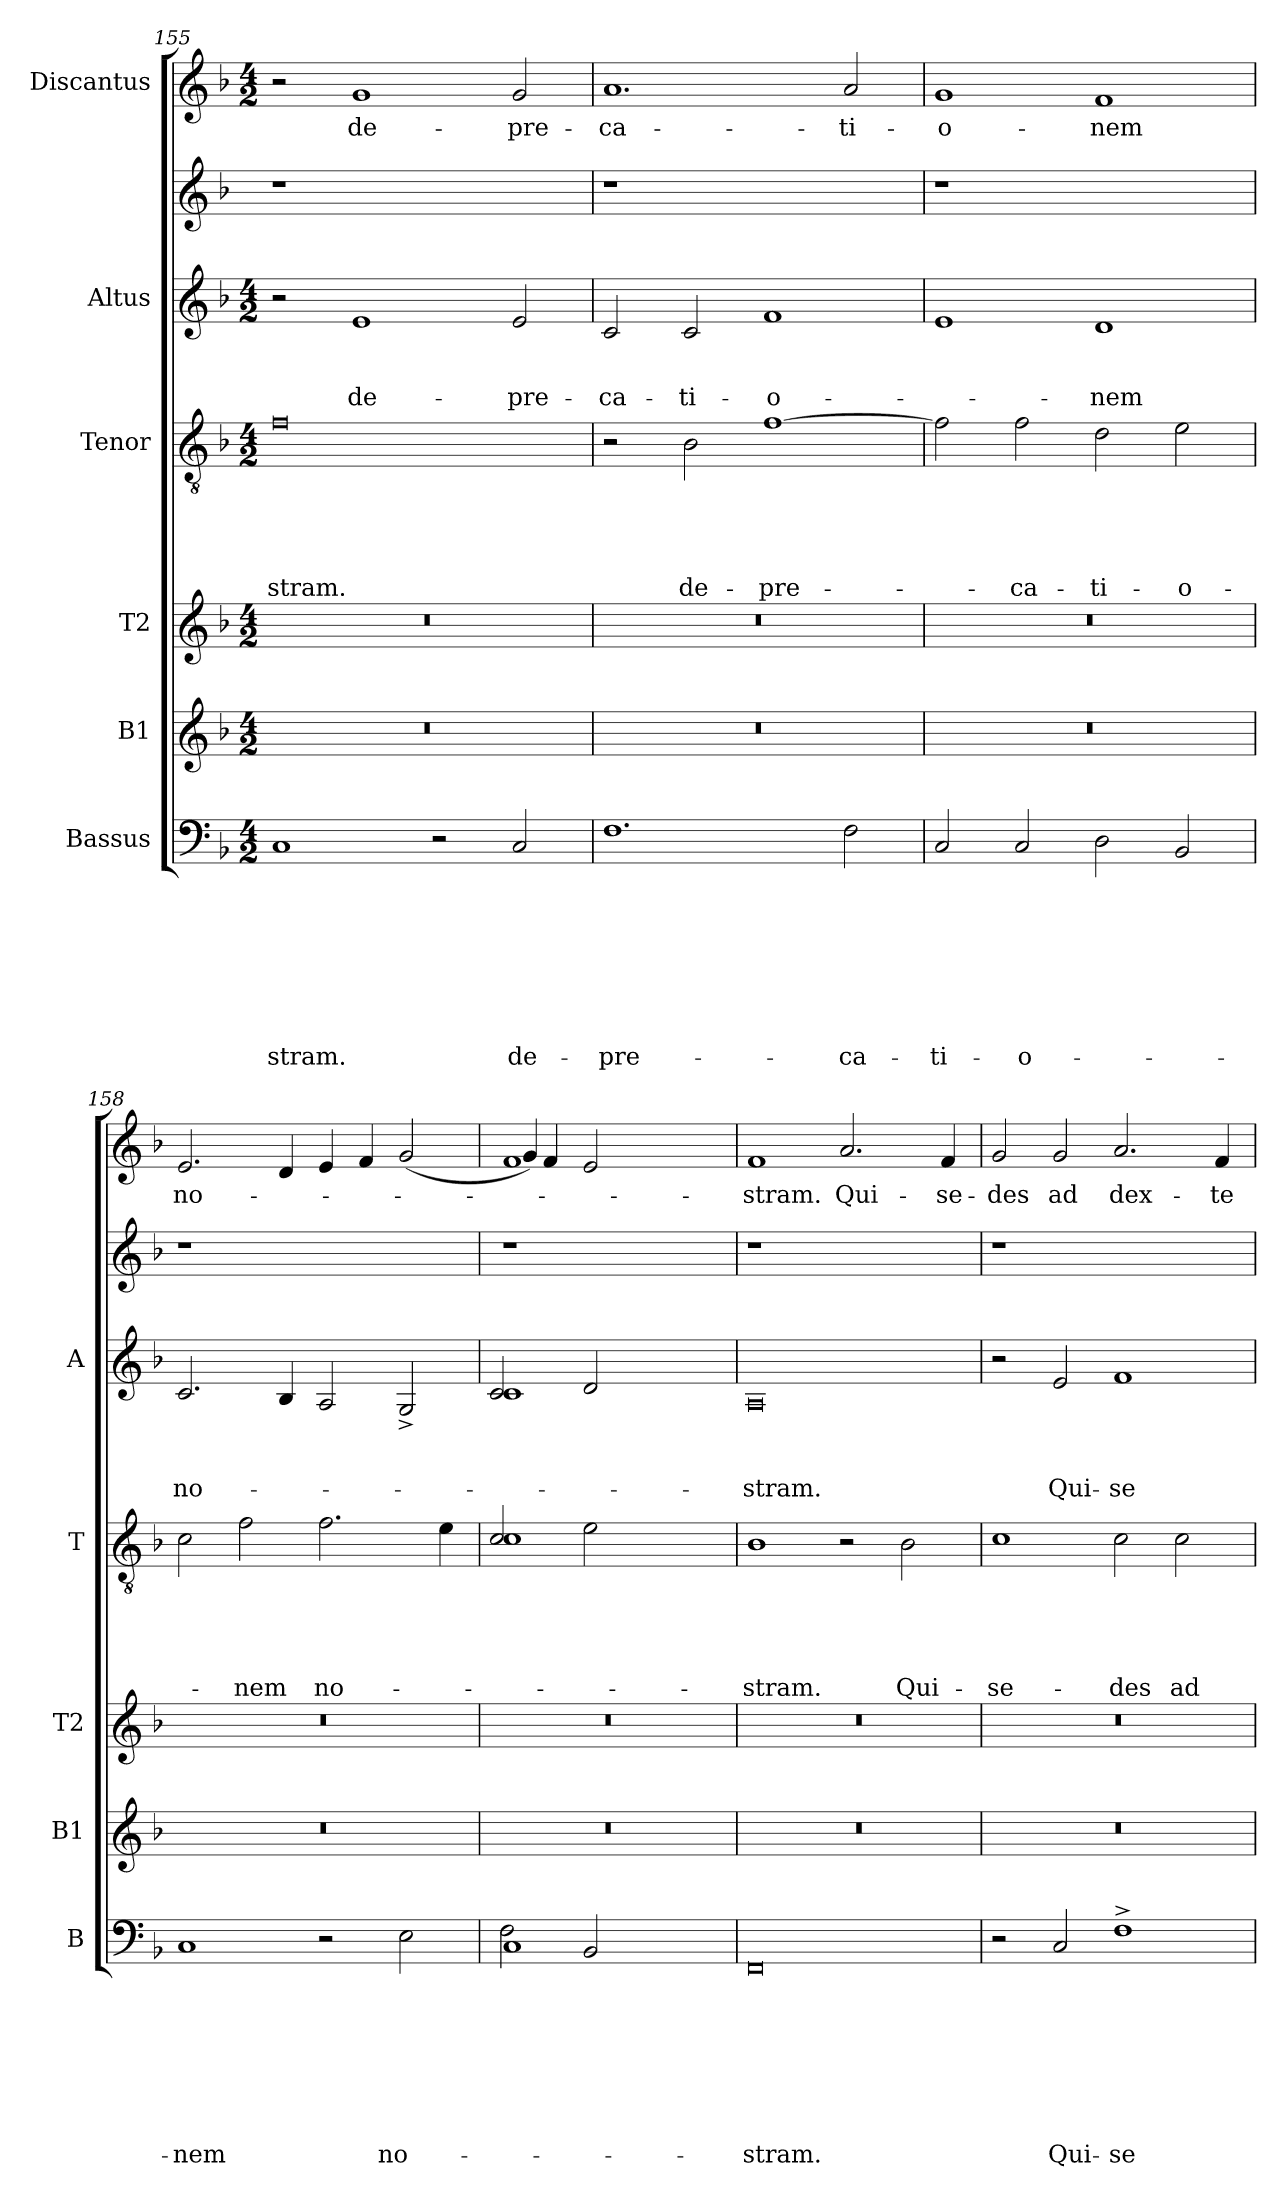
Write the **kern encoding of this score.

**kern	**text	**text	**text	**text	**text	**text	**text	**text	**kern	**kern	**kern	**text	**text	**text	**text	**text	**kern	**text	**text	**text	**kern	**kern	**text
*part7	*part7	*part7	*part7	*part7	*part7	*part7	*part7	*part7	*part6	*part5	*part4	*part4	*part4	*part4	*part4	*part4	*part3	*part3	*part3	*part3	*part2	*part1	*part1
*staff7	*staff7	*staff7	*staff7	*staff7	*staff7	*staff7	*staff7	*staff7	*staff6	*staff5	*staff4	*staff4	*staff4	*staff4	*staff4	*staff4	*staff3	*staff3	*staff3	*staff3	*staff2	*staff1	*staff1
*I"Bassus	*	*	*	*	*	*	*	*	*I"B1	*I"T2	*I"Tenor	*	*	*	*	*	*I"Altus	*	*	*	*	*I"Discantus	*
*I'B	*	*	*	*	*	*	*	*	*I'B1	*I'T2	*I'T	*	*	*	*	*	*I'A	*	*	*	*	*	*
*clefF4	*	*	*	*	*	*	*	*	*clefG2	*clefG2	*clefGv2	*	*	*	*	*	*clefG2	*	*	*	*clefG2	*clefG2	*
*k[b-]	*	*	*	*	*	*	*	*	*k[b-]	*k[b-]	*k[b-]	*	*	*	*	*	*k[b-]	*	*	*	*k[b-]	*k[b-]	*
*F:	*	*	*	*	*	*	*	*	*F:	*F:	*F:	*	*	*	*	*	*F:	*	*	*	*F:	*F:	*
*M4/2	*	*	*	*	*	*	*	*	*M4/2	*M4/2	*M4/2	*	*	*	*	*	*M4/2	*	*	*	*	*M4/2	*
=155	=155	=155	=155	=155	=155	=155	=155	=155	=155	=155	=155	=155	=155	=155	=155	=155	=155	=155	=155	=155	=155	=155	=155
!	!	!	!	!	!	!	!	!LO:LY:b	!	!	!	!	!	!	!	!LO:LY:b	!	!	!	!	!	!	!
1C	.	.	.	.	.	.	.	stram.	0r	0r	0f	.	.	.	.	-stram.	2r	.	.	.	1r	2r	.
!	!	!	!	!	!	!	!	!	!	!	!	!	!	!	!	!	!	!	!	!LO:LY:b	!	!	!LO:LY:b
.	.	.	.	.	.	.	.	.	.	.	.	.	.	.	.	.	1e	.	.	de-	.	1g	de-
2r	.	.	.	.	.	.	.	.	.	.	.	.	.	.	.	.	.	.	.	.	1ryy	.	.
!	!	!	!	!	!	!	!	!LO:LY:b	!	!	!	!	!	!	!	!	!	!	!	!LO:LY:b	!	!	!LO:LY:b
2C/	.	.	.	.	.	.	.	de-	.	.	.	.	.	.	.	.	2e/	.	.	-pre-	.	2g/	-pre-
=156	=156	=156	=156	=156	=156	=156	=156	=156	=156	=156	=156	=156	=156	=156	=156	=156	=156	=156	=156	=156	=156	=156	=156
!	!	!	!	!	!	!	!	!LO:LY:b	!	!	!	!	!	!	!	!	!	!	!	!LO:LY:b	!	!	!LO:LY:b
1.F	.	.	.	.	.	.	.	-pre-	0r	0r	2r	.	.	.	.	.	2c/	.	.	-ca-	1r	1.a	-ca-
!	!	!	!	!	!	!	!	!	!	!	!	!	!	!	!	!LO:LY:b	!	!	!	!LO:LY:b	!	!	!
.	.	.	.	.	.	.	.	.	.	.	2B-\	.	.	.	.	de-	2c/	.	.	-ti-	.	.	.
!	!	!	!	!	!	!	!	!	!	!	!	!	!	!	!	!LO:LY:b:rj	!	!	!	!LO:LY:b:rj	!	!	!
.	.	.	.	.	.	.	.	.	.	.	[>1f	.	.	.	.	-pre-	1f	.	.	-o-	1ryy	.	.
!	!	!	!	!	!	!	!	!LO:LY:b	!	!	!	!	!	!	!	!	!	!	!	!	!	!	!LO:LY:b
2F\	.	.	.	.	.	.	.	-ca-	.	.	.	.	.	.	.	.	.	.	.	.	.	2a/	-ti-
=157	=157	=157	=157	=157	=157	=157	=157	=157	=157	=157	=157	=157	=157	=157	=157	=157	=157	=157	=157	=157	=157	=157	=157
!	!	!	!	!	!	!	!	!LO:LY:b	!	!	!	!	!	!	!	!	!	!	!	!	!	!	!LO:LY:b:rj
2C/	.	.	.	.	.	.	.	-ti-	0r	0r	2f\]	.	.	.	.	.	1e	.	.	.	1r	1g	-o-
!	!	!	!	!	!	!	!	!LO:LY:b	!	!	!	!	!	!	!	!LO:LY:b	!	!	!	!	!	!	!
2C/	.	.	.	.	.	.	.	-o-	.	.	2f\	.	.	.	.	-ca-	.	.	.	.	.	.	.
!	!	!	!	!	!	!	!	!	!	!	!	!	!	!	!	!LO:LY:b	!	!	!	!LO:LY:b	!	!	!LO:LY:b
2D\	.	.	.	.	.	.	.	.	.	.	2d\	.	.	.	.	-ti-	1d	.	.	-nem	1ryy	1f	-nem
!	!	!	!	!	!	!	!	!	!	!	!	!	!	!	!	!LO:LY:b	!	!	!	!	!	!	!
2BB-/	.	.	.	.	.	.	.	.	.	.	2e\	.	.	.	.	-o-	.	.	.	.	.	.	.
=158	=158	=158	=158	=158	=158	=158	=158	=158	=158	=158	=158	=158	=158	=158	=158	=158	=158	=158	=158	=158	=158	=158	=158
!	!	!	!	!	!	!	!	!LO:LY:b	!	!	!	!	!	!	!	!	!	!	!	!LO:LY:b	!	!	!LO:LY:b
1C	.	.	.	.	.	.	.	-nem	0r	0r	2c\	.	.	.	.	.	2.c/	.	.	no-	1r	2.e/	no-
!	!	!	!	!	!	!	!	!	!	!	!	!	!	!	!	!LO:LY:b	!	!	!	!	!	!	!
.	.	.	.	.	.	.	.	.	.	.	2f\	.	.	.	.	-nem	.	.	.	.	.	.	.
.	.	.	.	.	.	.	.	.	.	.	.	.	.	.	.	.	4B-/	.	.	.	.	4d/	.
!	!	!	!	!	!	!	!	!	!	!	!	!	!	!	!	!LO:LY:b	!	!	!	!	!	!	!
2r	.	.	.	.	.	.	.	.	.	.	2.f\	.	.	.	.	no-	2A/	.	.	.	1ryy	4e/	.
.	.	.	.	.	.	.	.	.	.	.	.	.	.	.	.	.	.	.	.	.	.	4f/	.
!	!	!	!	!	!	!	!	!LO:LY:b	!	!	!	!	!	!	!	!	!	!	!	!	!	!	!
2E\	.	.	.	.	.	.	.	no-	.	.	.	.	.	.	.	.	2G^</	.	.	.	.	(<2g/	.
.	.	.	.	.	.	.	.	.	.	.	4e\	.	.	.	.	.	.	.	.	.	.	.	.
=159	=159	=159	=159	=159	=159	=159	=159	=159	=159	=159	=159	=159	=159	=159	=159	=159	=159	=159	=159	=159	=159	=159	=159
*^	*	*	*	*	*	*	*	*	*	*	*^	*	*	*	*	*	*^	*	*	*	*	*^	*
1C	2F\	.	.	.	.	.	.	.	.	0r	0r	1c	2c/	.	.	.	.	.	1c	2c/	.	.	.	1r	1f	4g/)	.
.	.	.	.	.	.	.	.	.	.	.	.	.	.	.	.	.	.	.	.	.	.	.	.	.	.	4f/	.
.	2BB-/	.	.	.	.	.	.	.	.	.	.	.	2e\	.	.	.	.	.	.	2d/	.	.	.	.	.	2e/	.
1ryy	1ryy	.	.	.	.	.	.	.	.	.	.	1ryy	1ryy	.	.	.	.	.	1ryy	1ryy	.	.	.	1ryy	1ryy	1ryy	.
=160	=160	=160	=160	=160	=160	=160	=160	=160	=160	=160	=160	=160	=160	=160	=160	=160	=160	=160	=160	=160	=160	=160	=160	=160	=160	=160	=160
!	!	!	!	!	!	!	!	!	!LO:LY:b	!	!	!	!	!	!	!	!	!LO:LY:b	!	!	!	!	!LO:LY:b	!	!	!	!LO:LY:b
*	*	*	*	*	*	*	*	*	*	*	*	*v	*v	*	*	*	*	*	*	*	*	*	*	*	*v	*v	*
*v	*v	*	*	*	*	*	*	*	*	*	*	*	*	*	*	*	*	*v	*v	*	*	*	*	*	*
0FF	.	.	.	.	.	.	.	-stram.	0r	0r	1B-	.	.	.	.	-stram.	0A	.	.	-stram.	1r	1f	-stram.
!	!	!	!	!	!	!	!	!	!	!	!	!	!	!	!	!	!	!	!	!	!	!	!LO:LY:b
.	.	.	.	.	.	.	.	.	.	.	2r	.	.	.	.	.	.	.	.	.	1ryy	2.a/	Qui-
!	!	!	!	!	!	!	!	!	!	!	!	!	!	!	!	!LO:LY:b	!	!	!	!	!	!	!
.	.	.	.	.	.	.	.	.	.	.	2B-\	.	.	.	.	Qui-	.	.	.	.	.	.	.
!	!	!	!	!	!	!	!	!	!	!	!	!	!	!	!	!	!	!	!	!	!	!	!LO:LY:b
.	.	.	.	.	.	.	.	.	.	.	.	.	.	.	.	.	.	.	.	.	.	4f/	-se-
!!LO:PB:g=z
=161	=161	=161	=161	=161	=161	=161	=161	=161	=161	=161	=161	=161	=161	=161	=161	=161	=161	=161	=161	=161	=161	=161	=161
!	!	!	!	!	!	!	!	!	!	!	!	!	!	!	!	!LO:LY:b	!	!	!	!	!	!	!LO:LY:b
2r	.	.	.	.	.	.	.	.	0r	0r	1c	.	.	.	.	-se-	2r	.	.	.	1r	2g/	-des
!	!	!	!	!	!	!	!	!LO:LY:b	!	!	!	!	!	!	!	!	!	!	!	!LO:LY:b	!	!	!LO:LY:b
2C/	.	.	.	.	.	.	.	Qui-	.	.	.	.	.	.	.	.	2e/	.	.	Qui-	.	2g/	ad
!	!	!	!	!	!	!	!	!LO:LY:b	!	!	!	!	!	!	!	!LO:LY:b	!	!	!	!LO:LY:b	!	!	!LO:LY:b
1F^>	.	.	.	.	.	.	.	-se-	.	.	2c\	.	.	.	.	-des	1f	.	.	-se-	1ryy	2.a/	dex-
!	!	!	!	!	!	!	!	!	!	!	!	!	!	!	!	!LO:LY:b	!	!	!	!	!	!	!
.	.	.	.	.	.	.	.	.	.	.	2c\	.	.	.	.	ad	.	.	.	.	.	.	.
!	!	!	!	!	!	!	!	!	!	!	!	!	!	!	!	!	!	!	!	!	!	!	!LO:LY:b
.	.	.	.	.	.	.	.	.	.	.	.	.	.	.	.	.	.	.	.	.	.	4f/	-te-
=	=	=	=	=	=	=	=	=	=	=	=	=	=	=	=	=	=	=	=	=	=	=	=
*-	*-	*-	*-	*-	*-	*-	*-	*-	*-	*-	*-	*-	*-	*-	*-	*-	*-	*-	*-	*-	*-	*-	*-
